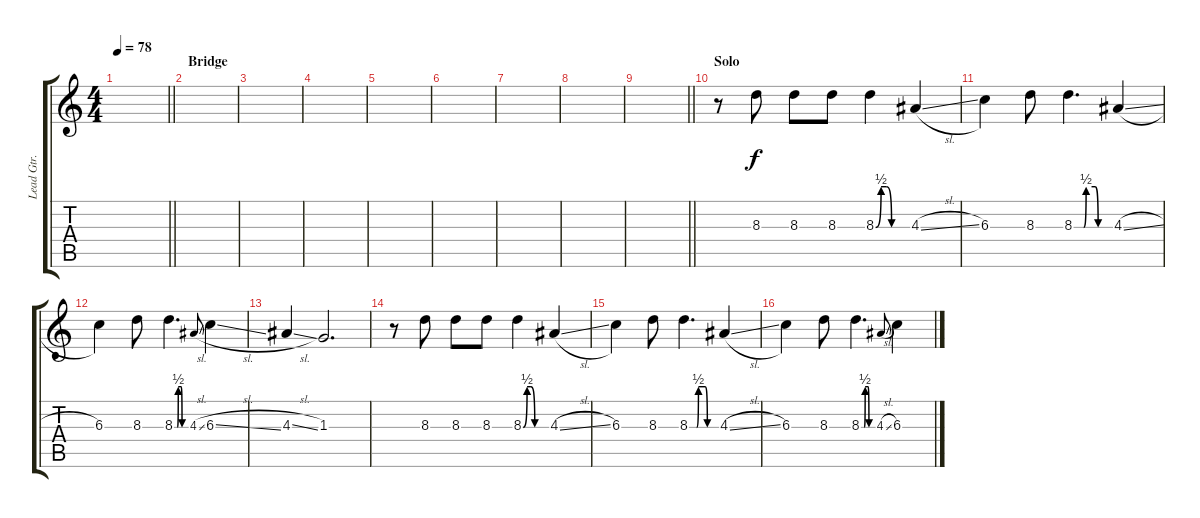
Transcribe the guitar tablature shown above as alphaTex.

\track ("Lead Gtr. 1" "Lead Gtr. ") {instrument distortionguitar}
\staff {score tabs}
\tuning (Eb4 Bb3 Gb3 Db3 Ab2 Eb2) {hide}
\ts (4 4)
\tempo 78
\clef g2
\barLineRight lightlight
\ks c
|
\section ("" "Bridge")
|
|
|
|
|
|
|
\barLineRight lightlight
|
\section ("" "Solo")
r.8 8.3.8 8.3.8 8.3.8 8.3{be (custom 0 0 10 2 20 2 30 0 60 0)}.4 4.3{sl}.4 |
6.3.4 8.3.8 8.3{be (custom 0 0 16 0 20 2 35 2 40 0 60 0)}.4{d} 4.3{sl}.4 |
6.3.4 8.3.8 8.3{be (custom 0 0 16 0 20 2 35 2 40 0 60 0)}.4{d} 4.3{sl}.8{gr onbeat} 6.3{sl}.4 |
4.3{sl}.4 1.3.2{d} |
r.8 8.3.8 8.3.8 8.3.8 8.3{be (custom 0 0 10 2 20 2 30 0 60 0)}.4 4.3{sl}.4 |
6.3.4 8.3.8 8.3{be (custom 0 0 16 0 20 2 35 2 40 0 60 0)}.4{d} 4.3{sl}.4 |
6.3.4 8.3.8 8.3{be (custom 0 0 16 0 20 2 35 2 40 0 60 0)}.4{d} 4.3{sl}.8{gr onbeat} 6.3{sl}.4
